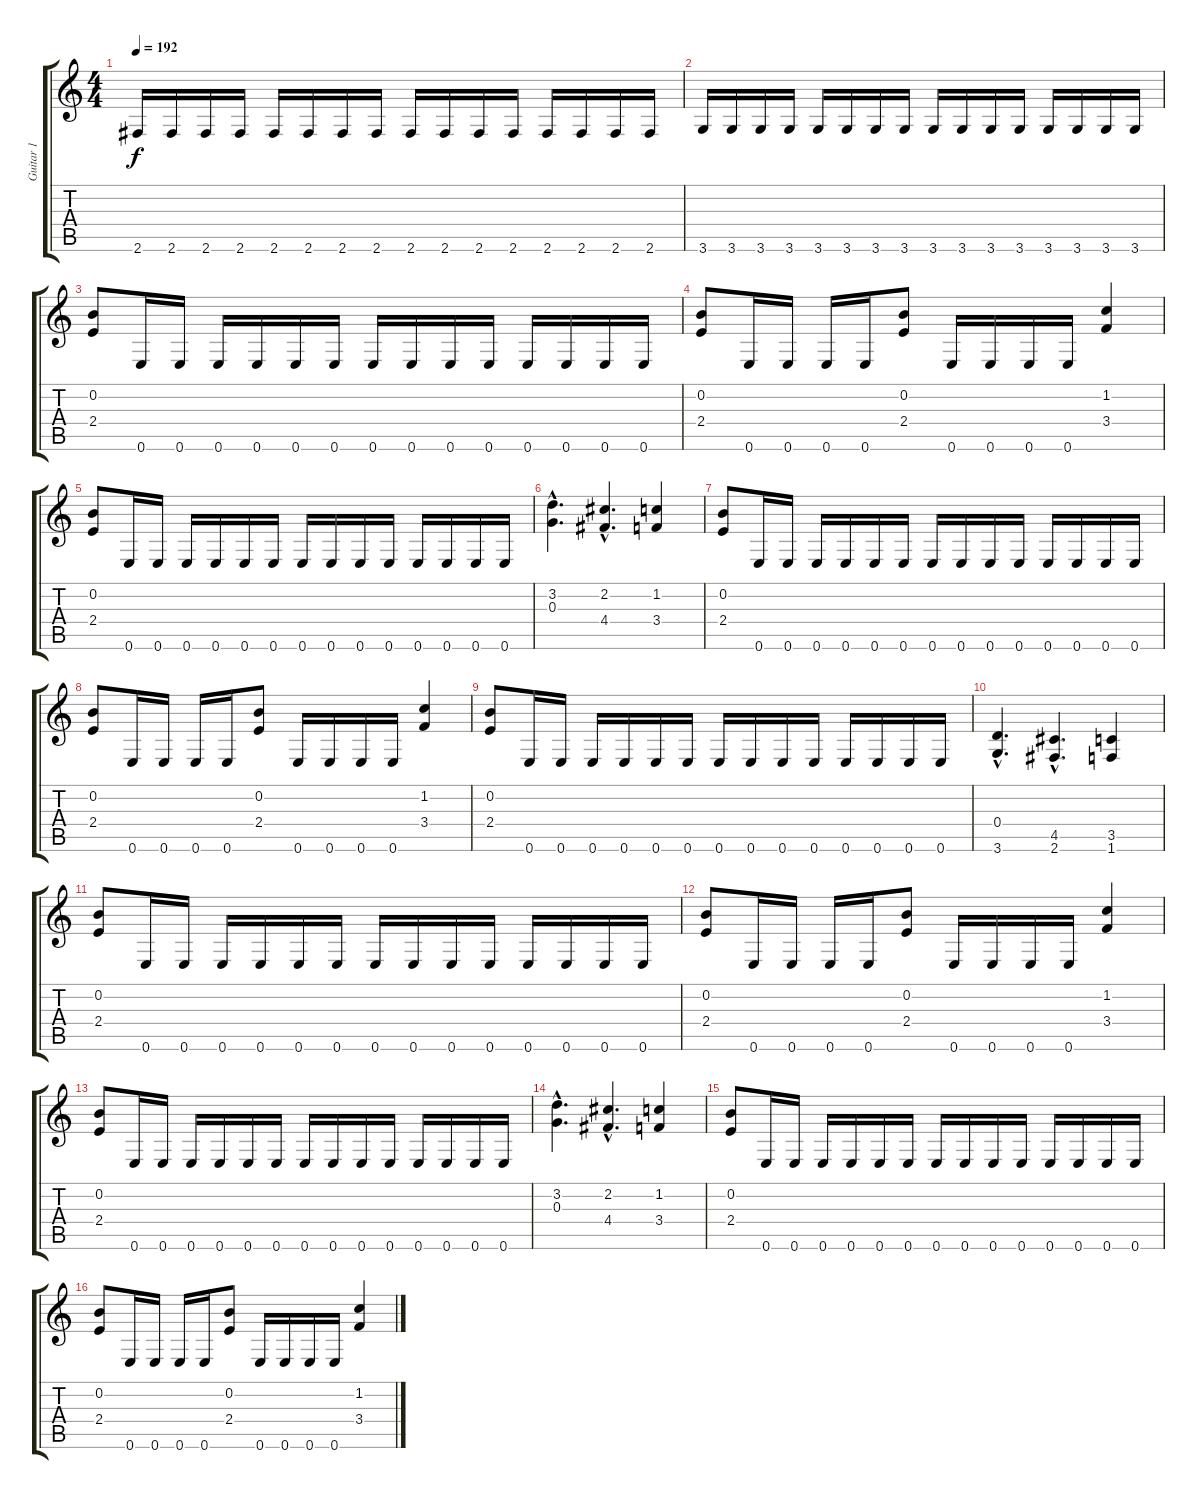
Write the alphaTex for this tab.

\track ("Guitar 1 " "Guitar 1 ") {instrument distortionguitar}
\staff {score tabs}
\tuning (E4 B3 G3 D3 A2 E2) {hide}
\ts (4 4)
\tempo 192
\clef g2
\ks c
2.6.16{dy f} 2.6.16 2.6.16 2.6.16 2.6.16 2.6.16 2.6.16 2.6.16 2.6.16 2.6.16 2.6.16 2.6.16 2.6.16 2.6.16 2.6.16 2.6.16 |
3.6.16 3.6.16 3.6.16 3.6.16 3.6.16 3.6.16 3.6.16 3.6.16 3.6.16 3.6.16 3.6.16 3.6.16 3.6.16 3.6.16 3.6.16 3.6.16 |
(0.2 2.4).8 0.6.16 0.6.16 0.6.16 0.6.16 0.6.16 0.6.16 0.6.16 0.6.16 0.6.16 0.6.16 0.6.16 0.6.16 0.6.16 0.6.16 |
(0.2 2.4).8 0.6.16 0.6.16 0.6.16 0.6.16 (0.2 2.4).8 0.6.16 0.6.16 0.6.16 0.6.16 (1.2 3.4).4 |
(0.2 2.4).8 0.6.16 0.6.16 0.6.16 0.6.16 0.6.16 0.6.16 0.6.16 0.6.16 0.6.16 0.6.16 0.6.16 0.6.16 0.6.16 0.6.16 |
(3.2{hac} 0.3{hac}).4{d} (2.2{hac} 4.4{hac}).4{d} (1.2 3.4).4 |
(0.2 2.4).8 0.6.16 0.6.16 0.6.16 0.6.16 0.6.16 0.6.16 0.6.16 0.6.16 0.6.16 0.6.16 0.6.16 0.6.16 0.6.16 0.6.16 |
(0.2 2.4).8 0.6.16 0.6.16 0.6.16 0.6.16 (0.2 2.4).8 0.6.16 0.6.16 0.6.16 0.6.16 (1.2 3.4).4 |
(0.2 2.4).8 0.6.16 0.6.16 0.6.16 0.6.16 0.6.16 0.6.16 0.6.16 0.6.16 0.6.16 0.6.16 0.6.16 0.6.16 0.6.16 0.6.16 |
(0.4{hac} 3.6{hac}).4{d} (4.5{hac} 2.6{hac}).4{d} (3.5 1.6).4 |
(0.2 2.4).8 0.6.16 0.6.16 0.6.16 0.6.16 0.6.16 0.6.16 0.6.16 0.6.16 0.6.16 0.6.16 0.6.16 0.6.16 0.6.16 0.6.16 |
(0.2 2.4).8 0.6.16 0.6.16 0.6.16 0.6.16 (0.2 2.4).8 0.6.16 0.6.16 0.6.16 0.6.16 (1.2 3.4).4 |
(0.2 2.4).8 0.6.16 0.6.16 0.6.16 0.6.16 0.6.16 0.6.16 0.6.16 0.6.16 0.6.16 0.6.16 0.6.16 0.6.16 0.6.16 0.6.16 |
(3.2{hac} 0.3{hac}).4{d} (2.2{hac} 4.4{hac}).4{d} (1.2 3.4).4 |
(0.2 2.4).8 0.6.16 0.6.16 0.6.16 0.6.16 0.6.16 0.6.16 0.6.16 0.6.16 0.6.16 0.6.16 0.6.16 0.6.16 0.6.16 0.6.16 |
(0.2 2.4).8 0.6.16 0.6.16 0.6.16 0.6.16 (0.2 2.4).8 0.6.16 0.6.16 0.6.16 0.6.16 (1.2 3.4).4
